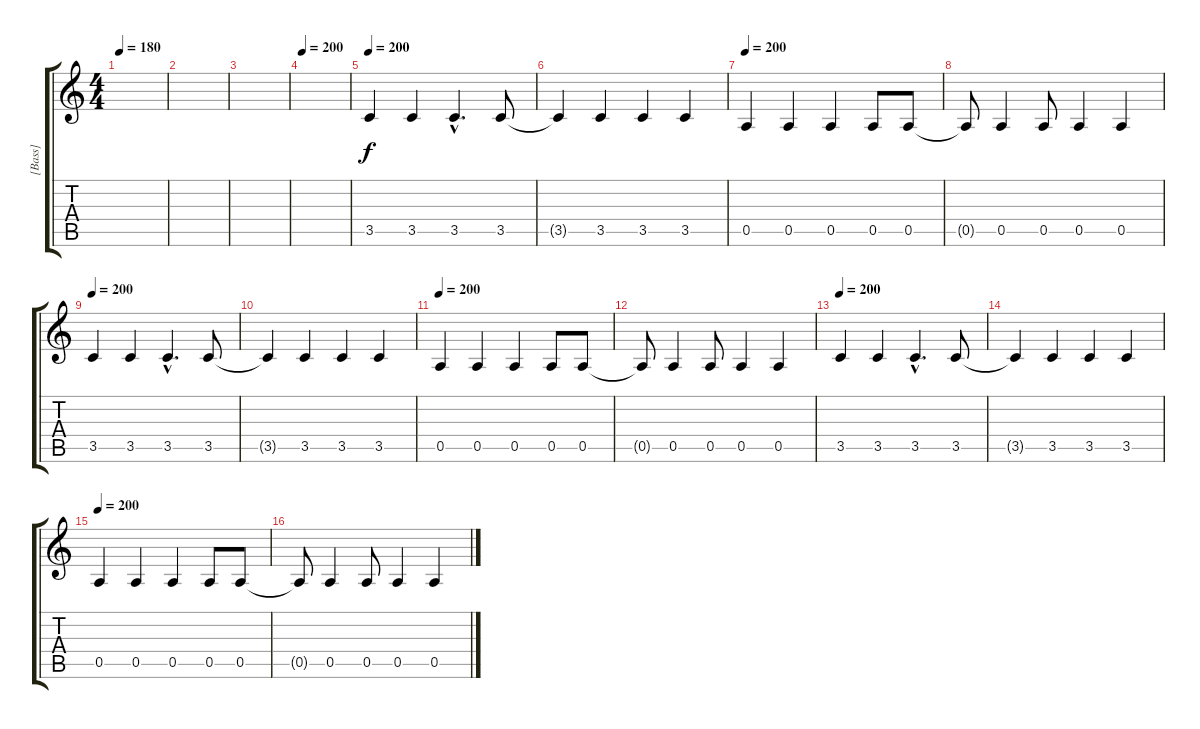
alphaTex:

\track ("[Bass]" "[Bass]") {instrument electricbasspick}
\staff {score tabs}
\tuning (E4 B3 G3 D3 A2 E2) {hide}
\ts (4 4)
\tempo 180
\clef g2
\ks c
|
|
|
\tempo 200
|
\section ("" "")
\tempo 200
3.5.4 3.5.4 3.5{hac}.4{d} 3.5.8 |
3.5{t}.4 3.5.4 3.5.4 3.5.4 |
\tempo 200
0.5.4 0.5.4 0.5.4 0.5.8 0.5.8 |
0.5{t}.8 0.5.4 0.5.8 0.5.4 0.5.4 |
\tempo 200
3.5.4 3.5.4 3.5{hac}.4{d} 3.5.8 |
3.5{t}.4 3.5.4 3.5.4 3.5.4 |
\tempo 200
0.5.4 0.5.4 0.5.4 0.5.8 0.5.8 |
0.5{t}.8 0.5.4 0.5.8 0.5.4 0.5.4 |
\tempo 200
3.5.4 3.5.4 3.5{hac}.4{d} 3.5.8 |
3.5{t}.4 3.5.4 3.5.4 3.5.4 |
\tempo 200
0.5.4 0.5.4 0.5.4 0.5.8 0.5.8 |
0.5{t}.8 0.5.4 0.5.8 0.5.4 0.5.4
